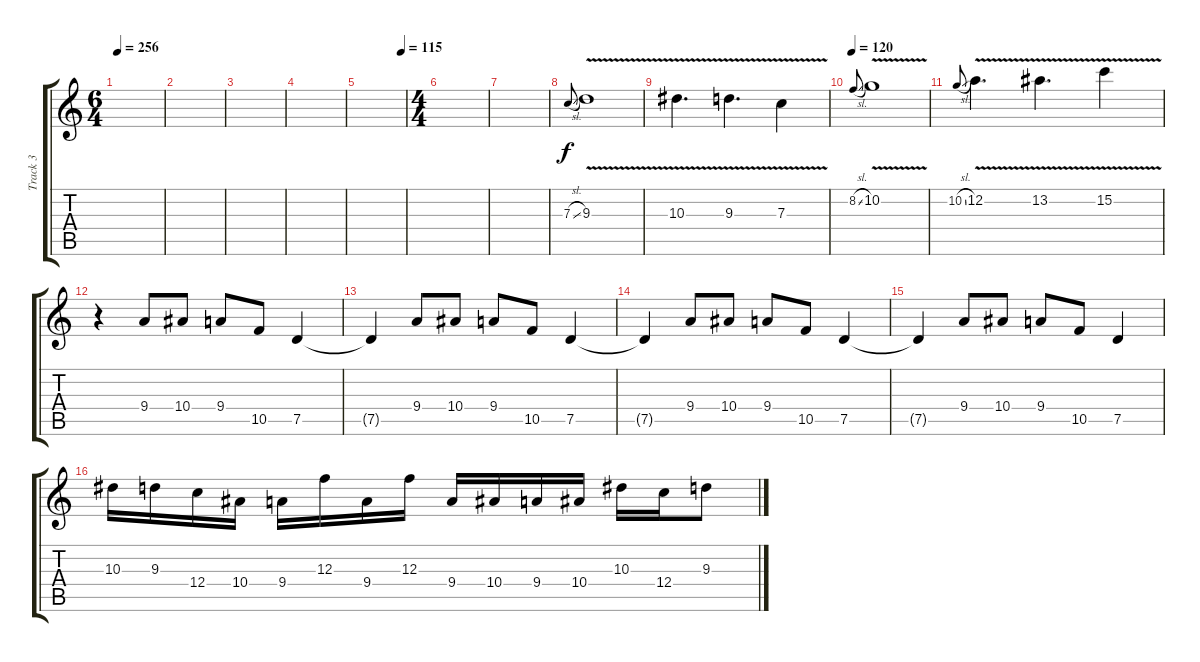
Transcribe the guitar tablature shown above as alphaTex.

\track ("Track 3" "Track 3") {instrument distortionguitar}
\staff {score tabs}
\tuning (D4 A3 F3 C3 G2 D2) {hide}
\ts (6 4)
\tempo 256
\clef g2
\ks c
|
|
|
|
\tempo (115 0.9166666666666666)
|
\ts (4 4)
|
|
7.3{sl}.8{gr onbeat} 9.3{v}.1 |
10.3{v}.4{d} 9.3{v}.4{d} 7.3{v}.4 |
\tempo 120
8.2{sl}.8{gr onbeat} 10.2{v}.1 |
10.2{sl}.8{gr onbeat} 12.2{v}.4{d} 13.2{v}.4{d} 15.2{v}.4 |
r.4 9.4.8 10.4.8 9.4.8 10.5.8 7.5.4 |
7.5{t}.4 9.4.8 10.4.8 9.4.8 10.5.8 7.5.4 |
7.5{t}.4 9.4.8 10.4.8 9.4.8 10.5.8 7.5.4 |
7.5{t}.4 9.4.8 10.4.8 9.4.8 10.5.8 7.5.4 |
10.3.16 9.3.16 12.4.16 10.4.16 9.4.16 12.3.16 9.4.16 12.3.16 9.4.16 10.4.16 9.4.16 10.4.16 10.3.16 12.4.16 9.3.8
